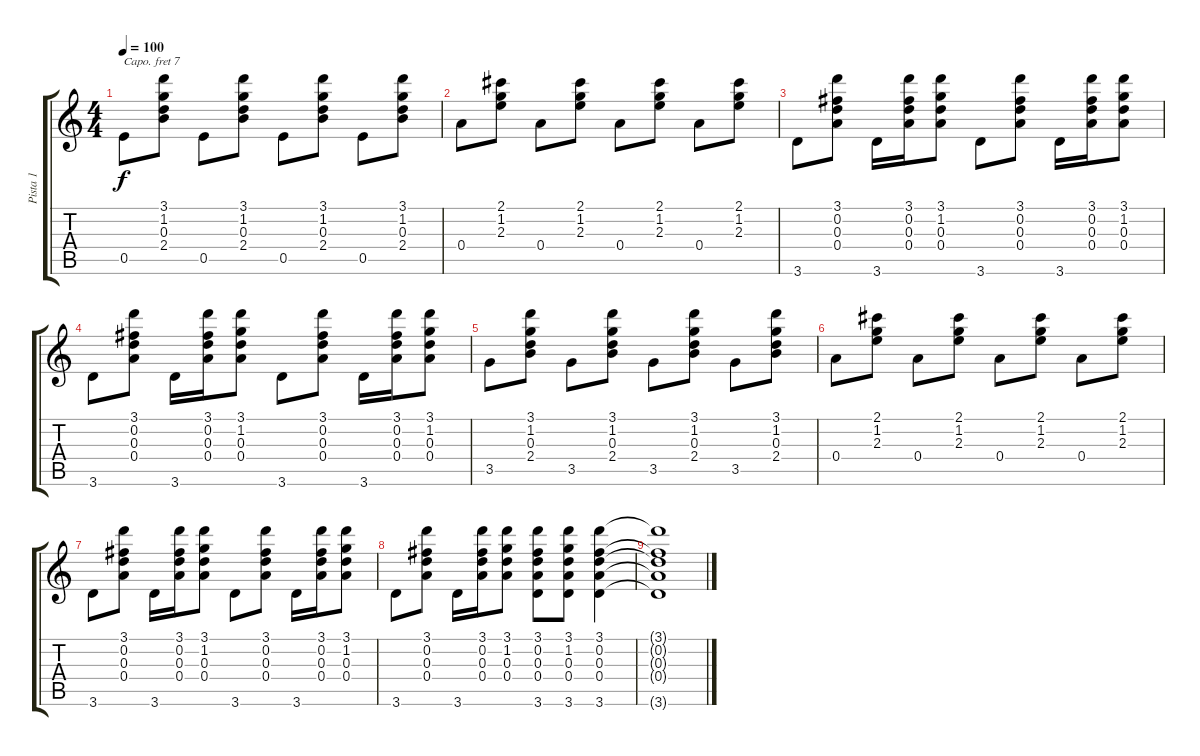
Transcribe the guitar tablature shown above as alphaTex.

\track ("Pista 1" "Pista 1") {instrument acousticguitarsteel}
\staff {score tabs}
\capo 7
\tuning (E4 B3 G3 D3 A2 E2) {hide}
\ts (4 4)
\tempo 100
\clef g2
\ks c
0.5.8{dy f} (3.1 1.2 0.3 2.4).8 0.5.8 (3.1 1.2 0.3 2.4).8 0.5.8 (3.1 1.2 0.3 2.4).8 0.5.8 (3.1 1.2 0.3 2.4).8 |
0.4.8 (2.1 1.2 2.3).8 0.4.8 (2.1 1.2 2.3).8 0.4.8 (2.1 1.2 2.3).8 0.4.8 (2.1 1.2 2.3).8 |
3.6.8 (3.1 0.2 0.3 0.4).8 3.6.16 (3.1 0.2 0.3 0.4).16 (3.1 1.2 0.3 0.4).8 3.6.8 (3.1 0.2 0.3 0.4).8 3.6.16 (3.1 0.2 0.3 0.4).16 (3.1 1.2 0.3 0.4).8 |
3.6.8 (3.1 0.2 0.3 0.4).8 3.6.16 (3.1 0.2 0.3 0.4).16 (3.1 1.2 0.3 0.4).8 3.6.8 (3.1 0.2 0.3 0.4).8 3.6.16 (3.1 0.2 0.3 0.4).16 (3.1 1.2 0.3 0.4).8 |
3.5.8 (3.1 1.2 0.3 2.4).8 3.5.8 (3.1 1.2 0.3 2.4).8 3.5.8 (3.1 1.2 0.3 2.4).8 3.5.8 (3.1 1.2 0.3 2.4).8 |
0.4.8 (2.1 1.2 2.3).8 0.4.8 (2.1 1.2 2.3).8 0.4.8 (2.1 1.2 2.3).8 0.4.8 (2.1 1.2 2.3).8 |
3.6.8 (3.1 0.2 0.3 0.4).8 3.6.16 (3.1 0.2 0.3 0.4).16 (3.1 1.2 0.3 0.4).8 3.6.8 (3.1 0.2 0.3 0.4).8 3.6.16 (3.1 0.2 0.3 0.4).16 (3.1 1.2 0.3 0.4).8 |
3.6.8 (3.1 0.2 0.3 0.4).8 3.6.16 (3.1 0.2 0.3 0.4).16 (3.1 1.2 0.3 0.4).8 (3.1 0.2 0.3 0.4 3.6).8 (3.1 1.2 0.3 0.4 3.6).8 (3.1 0.2 0.3 0.4 3.6).4 |
(3.1{t} 0.2{t} 0.3{t} 0.4{t} 3.6{t}).1
